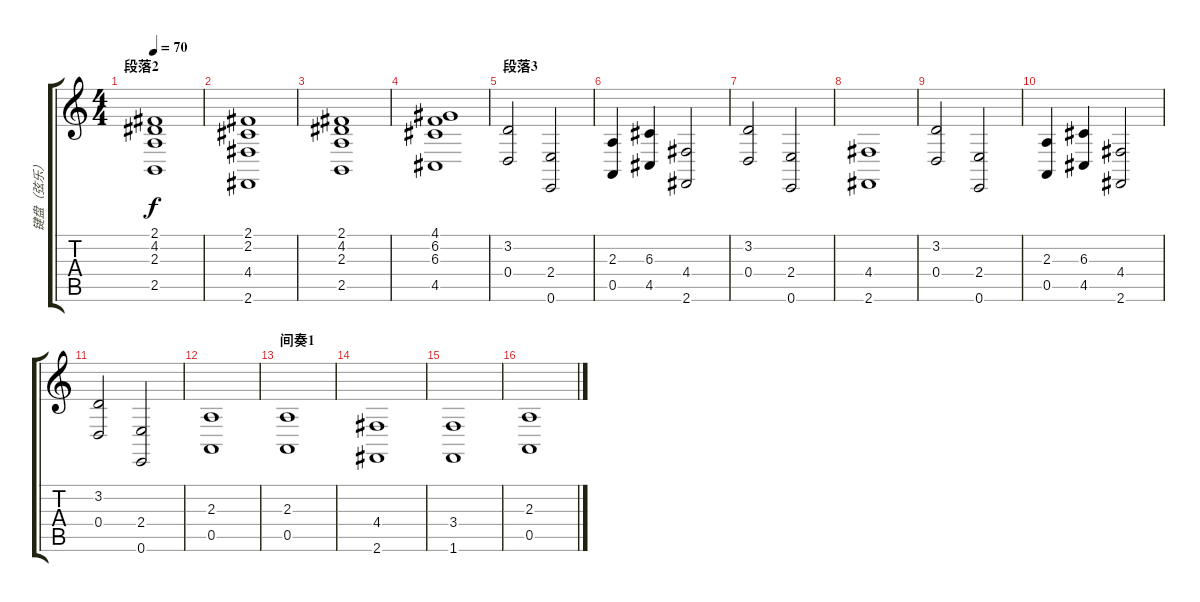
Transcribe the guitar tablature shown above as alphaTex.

\track ("键盘（弦乐）" "键盘（弦乐）") {instrument synthstrings1}
\staff {score tabs}
\tuning (E4 B3 G3 D3 A2 E2) {hide}
\ts (4 4)
\section ("" "段落2")
\tempo 70
\clef g2
\ks c
(2.1 4.2 2.3 2.5).1{dy f} |
(2.1 2.2 4.4 2.6).1 |
(2.1 4.2 2.3 2.5).1 |
(4.1 6.2 6.3 4.5).1 |
\section ("" "段落3")
(3.2 0.4).2 (2.4 0.6).2 |
(2.3 0.5).4 (6.3 4.5).4 (4.4 2.6).2 |
(3.2 0.4).2 (2.4 0.6).2 |
(4.4 2.6).1 |
(3.2 0.4).2 (2.4 0.6).2 |
(2.3 0.5).4 (6.3 4.5).4 (4.4 2.6).2 |
(3.2 0.4).2 (2.4 0.6).2 |
(2.3 0.5).1 |
\section ("" "间奏1")
(2.3 0.5).1 |
(4.4 2.6).1 |
(3.4 1.6).1 |
(2.3 0.5).1
